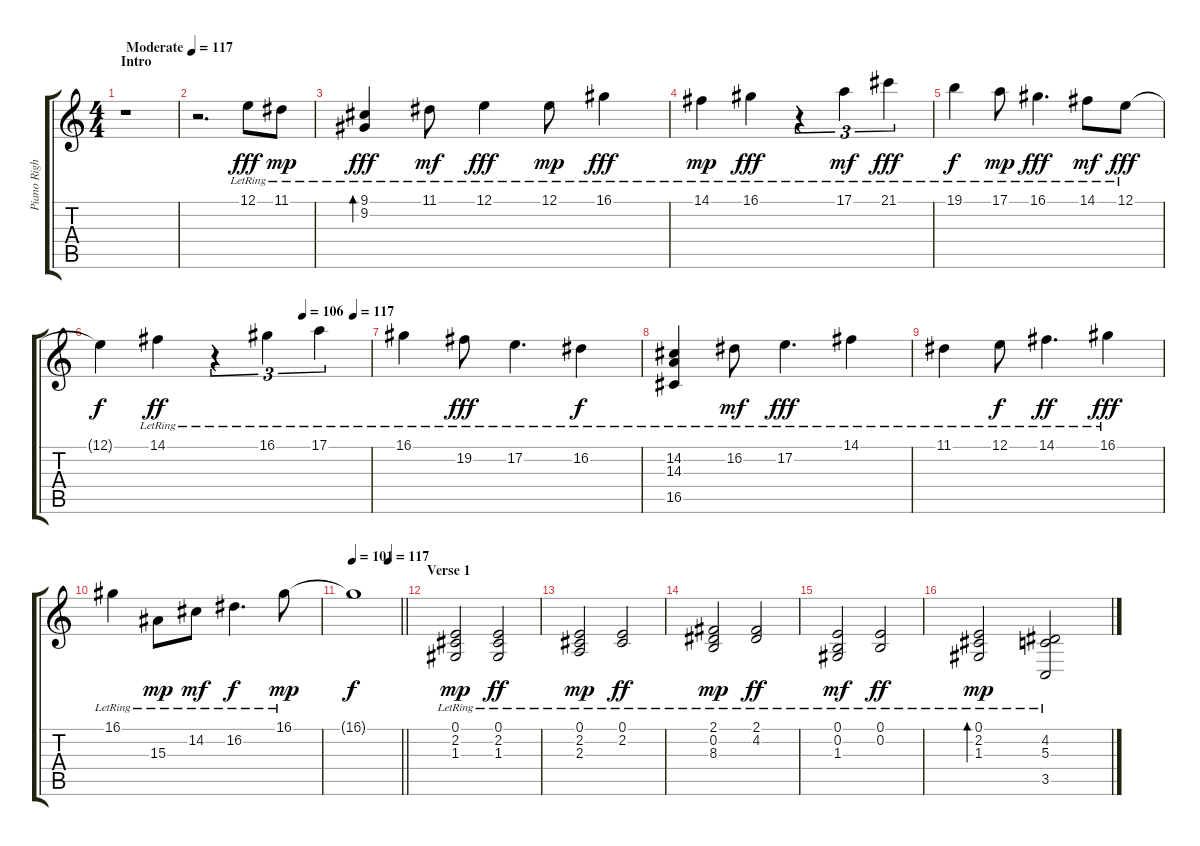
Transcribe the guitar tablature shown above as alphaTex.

\track ("Piano Right" "Piano Righ") {instrument acousticgrandpiano}
\staff {score tabs}
\tuning (E4 B3 G3 D3 A2 E2) {hide}
\ts (4 4)
\section ("" "Intro")
\tempo (117 "Moderate")
\clef g2
\ks c
r.1{dy fff instrument acousticgrandpiano} |
r.2{d} 12.1{lr}.8 11.1{lr}.8{dy mp} |
(9.1{lr} 9.2{lr}).4{bd 240 dy fff} 11.1{lr}.8{dy mf} 12.1{lr}.4{dy fff} 12.1{lr}.8{dy mp} 16.1{lr}.4{dy fff} |
14.1{lr}.4{dy mp} 16.1{lr}.4{dy fff} r.4{tu (3 2)} 17.1{lr}.4{tu (3 2) dy mf} 21.1{lr}.4{tu (3 2) dy fff} |
19.1{lr}.4{dy f} 17.1{lr}.8{dy mp} 16.1{lr}.4{d dy fff} 14.1{lr}.8{dy mf} 12.1{lr}.8{dy fff} |
\tempo (106 0.75)
\tempo (117 0.9375)
12.1{t}.4{dy f} 14.1{lr}.4{dy ff} r.4{tu (3 2)} 16.1{lr}.4{tu (3 2)} 17.1{lr}.4{tu (3 2)} |
16.1{lr}.4 19.2{lr}.8{dy fff} 17.2{lr}.4{d} 16.2{lr}.4{dy f} |
(14.2{lr} 14.3{lr} 16.5).4 16.2{lr}.8{dy mf} 17.2{lr}.4{d dy fff} 14.1{lr}.4 |
11.1{lr}.4 12.1{lr}.8{dy f} 14.1{lr}.4{d dy ff} 16.1{lr}.4{dy fff} |
16.1{lr}.4 15.3{lr}.8{dy mp} 14.2{lr}.8{dy mf} 16.2{lr}.4{d dy f} 16.1{lr}.8{dy mp} |
\tempo 101
\tempo (117 0.75)
\barLineRight lightlight
16.1{t}.1{dy f} |
\section ("" "Verse 1")
(0.1{lr} 2.2{lr} 1.3{lr}).2{dy mp} (0.1{lr} 2.2{lr} 1.3{lr}).2{dy ff} |
(0.1{lr} 2.2{lr} 2.3{lr}).2{dy mp} (0.1{lr} 2.2{lr}).2{dy ff} |
(2.1{lr} 0.2{lr} 8.3{lr}).2{dy mp} (2.1{lr} 4.2{lr}).2{dy ff} |
(0.1{lr} 0.2{lr} 1.3{lr}).2{dy mf} (0.1{lr} 0.2{lr}).2{dy ff} |
(0.1{lr} 2.2{lr} 1.3{lr}).2{bd 240 dy mp} (4.2{lr} 5.3{lr} 3.5{lr}).2
